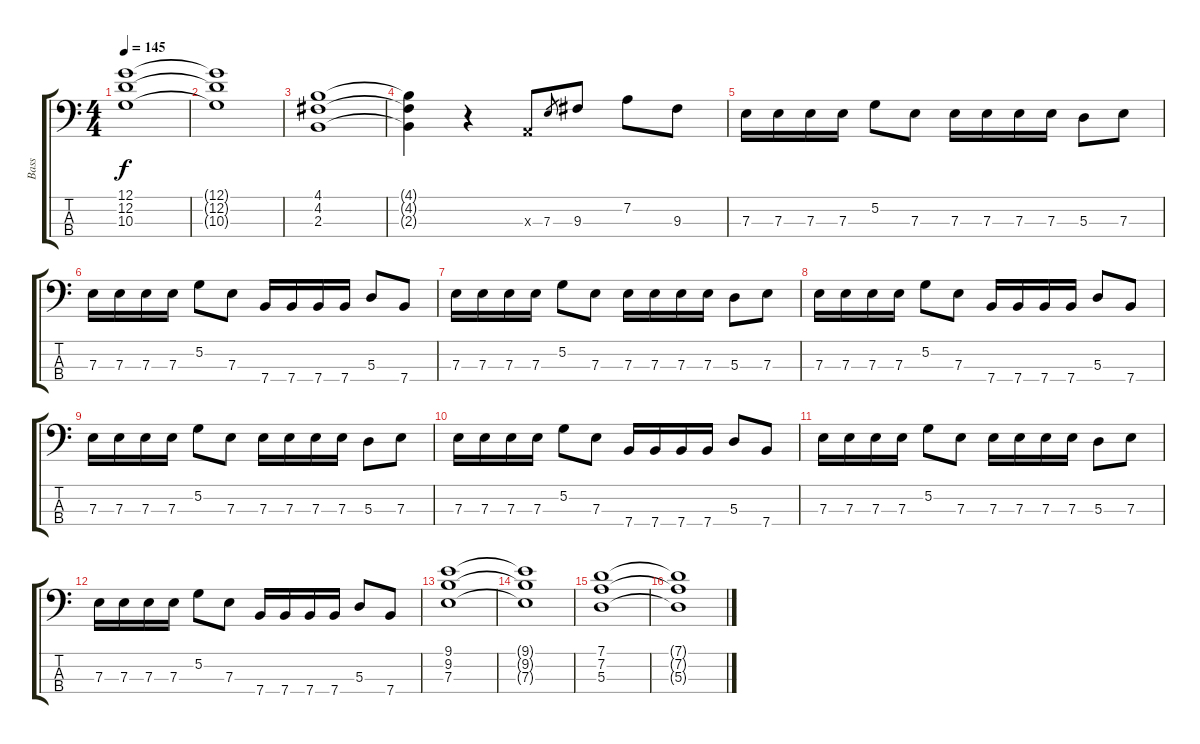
\track ("Bass" "Bass") {instrument electricbassfinger}
\staff {score tabs}
\tuning (G2 D2 A1 E1) {hide}
\ts (4 4)
\tempo 145
\clef f4
\ks c
(12.1 12.2 10.3).1{dy f} |
(12.1{t} 12.2{t} 10.3{t}).1 |
(4.1 4.2 2.3).1 |
(4.1{t} 4.2{t} 2.3{t}).4 r.4 0.3{x}.8 7.3.8{gr} 9.3.8 7.2.8 9.3.8 |
7.3.16 7.3.16 7.3.16 7.3.16 5.2.8 7.3.8 7.3.16 7.3.16 7.3.16 7.3.16 5.3.8 7.3.8 |
7.3.16 7.3.16 7.3.16 7.3.16 5.2.8 7.3.8 7.4.16 7.4.16 7.4.16 7.4.16 5.3.8 7.4.8 |
7.3.16 7.3.16 7.3.16 7.3.16 5.2.8 7.3.8 7.3.16 7.3.16 7.3.16 7.3.16 5.3.8 7.3.8 |
7.3.16 7.3.16 7.3.16 7.3.16 5.2.8 7.3.8 7.4.16 7.4.16 7.4.16 7.4.16 5.3.8 7.4.8 |
7.3.16 7.3.16 7.3.16 7.3.16 5.2.8 7.3.8 7.3.16 7.3.16 7.3.16 7.3.16 5.3.8 7.3.8 |
7.3.16 7.3.16 7.3.16 7.3.16 5.2.8 7.3.8 7.4.16 7.4.16 7.4.16 7.4.16 5.3.8 7.4.8 |
7.3.16 7.3.16 7.3.16 7.3.16 5.2.8 7.3.8 7.3.16 7.3.16 7.3.16 7.3.16 5.3.8 7.3.8 |
7.3.16 7.3.16 7.3.16 7.3.16 5.2.8 7.3.8 7.4.16 7.4.16 7.4.16 7.4.16 5.3.8 7.4.8 |
(9.1 9.2 7.3).1 |
(9.1{t} 9.2{t} 7.3{t}).1 |
(7.1 7.2 5.3).1 |
(7.1{t} 7.2{t} 5.3{t}).1
